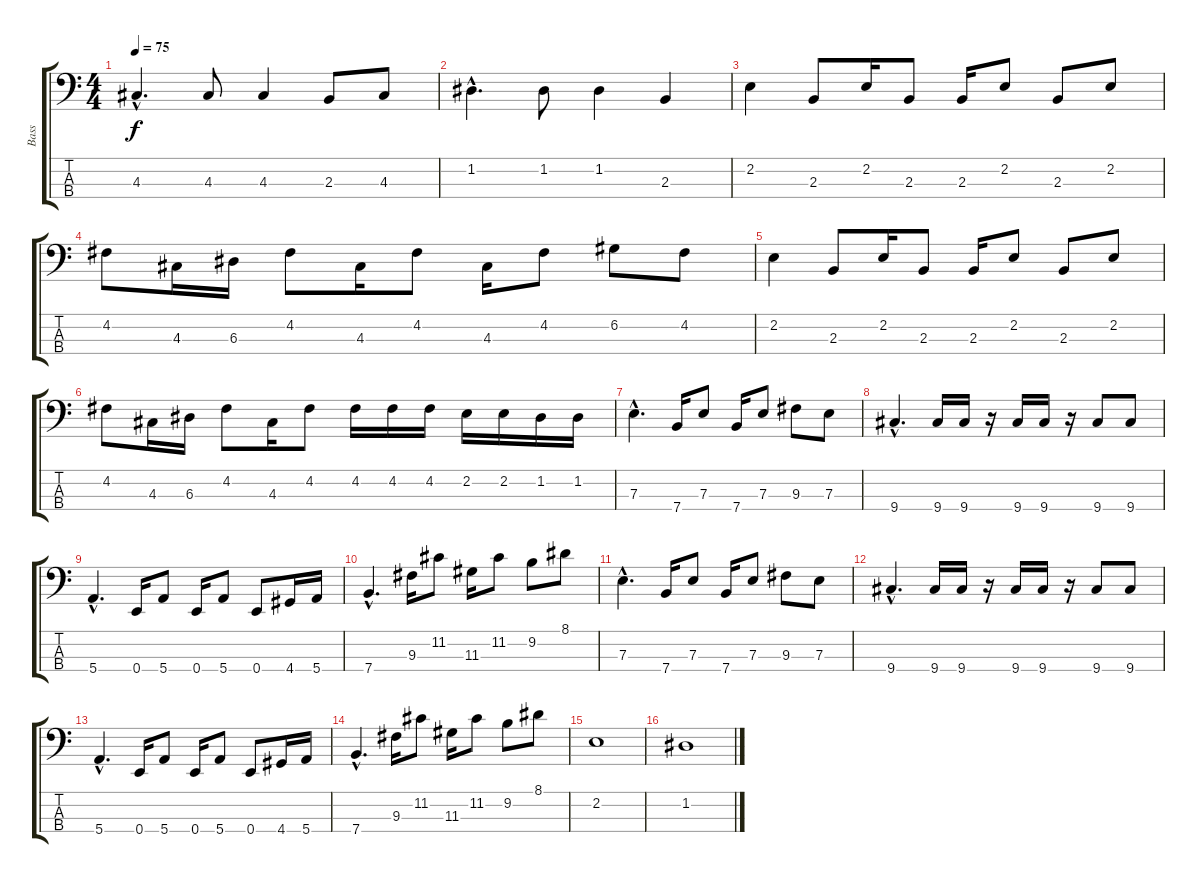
\track ("Bass" "Bass") {instrument electricbassfinger}
\staff {score tabs}
\tuning (G2 D2 A1 E1) {hide}
\ts (4 4)
\tempo 75
\clef f4
\ks c
4.3{hac}.4{d dy f} 4.3.8 4.3.4 2.3.8 4.3.8 |
1.2{hac}.4{d} 1.2.8 1.2.4 2.3.4 |
2.2.4 2.3.8 2.2.16 2.3.8 2.3.16 2.2.8 2.3.8 2.2.8 |
4.2.8 4.3.16 6.3.16 4.2.8 4.3.16 4.2.8 4.3.16 4.2.8 6.2.8 4.2.8 |
2.2.4 2.3.8 2.2.16 2.3.8 2.3.16 2.2.8 2.3.8 2.2.8 |
4.2.8 4.3.16 6.3.16 4.2.8 4.3.16 4.2.8 4.2.16 4.2.16 4.2.16 2.2.16 2.2.16 1.2.16 1.2.16 |
7.3{hac}.4{d} 7.4.16 7.3.8 7.4.16 7.3.8 9.3.8 7.3.8 |
9.4{hac}.4{d} 9.4.16 9.4.16 r.16 9.4.16 9.4.16 r.16 9.4.8 9.4.8 |
5.4{hac}.4{d} 0.4.16 5.4.8 0.4.16 5.4.8 0.4.8 4.4.16 5.4.16 |
7.4{hac}.4{d} 9.3.16 11.2.8 11.3.16 11.2.8 9.2.8 8.1.8 |
7.3{hac}.4{d} 7.4.16 7.3.8 7.4.16 7.3.8 9.3.8 7.3.8 |
9.4{hac}.4{d} 9.4.16 9.4.16 r.16 9.4.16 9.4.16 r.16 9.4.8 9.4.8 |
5.4{hac}.4{d} 0.4.16 5.4.8 0.4.16 5.4.8 0.4.8 4.4.16 5.4.16 |
7.4{hac}.4{d} 9.3.16 11.2.8 11.3.16 11.2.8 9.2.8 8.1.8 |
2.2.1 |
1.2.1
